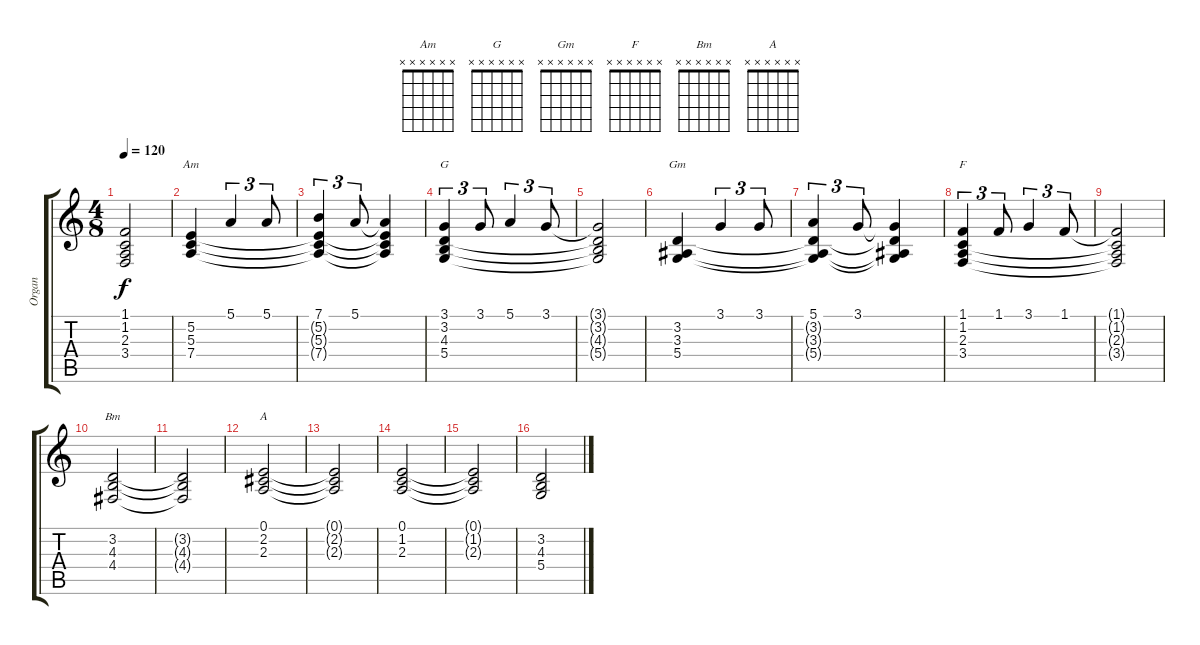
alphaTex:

\track ("Organ" "Organ") {instrument drawbarorgan}
\staff {score tabs}
\tuning (E4 B3 G3 D3 A2 E2) {hide}
\chord ("Am" x x x x x x) {firstfret 0}
\chord ("G" x x x x x x) {firstfret 0}
\chord ("Gm" x x x x x x) {firstfret 0}
\chord ("F" x x x x x x) {firstfret 0}
\chord ("Bm" x x x x x x) {firstfret 0}
\chord ("A" x x x x x x) {firstfret 0}
\ts (4 8)
\tempo 120
\clef g2
\ks c
(1.1{t} 1.2{t} 2.3{t} 3.4{t}).2{dy f} |
(5.2 5.3 7.4).4{ch "Am"} 5.1.4{tu (3 2)} 5.1.8{tu (3 2)} |
(7.1 5.2{t} 5.3{t} 7.4{t}).4{tu (3 2)} 5.1.8{tu (3 2)} (5.1{t} 5.2{t} 5.3{t} 7.4{t}).4 |
(3.1 3.2 4.3 5.4).4{tu (3 2) ch "G"} 3.1.8{tu (3 2)} 5.1.4{tu (3 2)} 3.1.8{tu (3 2)} |
(3.1{t} 3.2{t} 4.3{t} 5.4{t}).2 |
(3.2 3.3 5.4).4{ch "Gm"} 3.1.4{tu (3 2)} 3.1.8{tu (3 2)} |
(5.1 3.2{t} 3.3{t} 5.4{t}).4{tu (3 2)} 3.1.8{tu (3 2)} (3.1{t} 3.2{t} 3.3{t} 5.4{t}).4 |
(1.1 1.2 2.3 3.4).4{tu (3 2) ch "F"} 1.1.8{tu (3 2)} 3.1.4{tu (3 2)} 1.1.8{tu (3 2)} |
(1.1{t} 1.2{t} 2.3{t} 3.4{t}).2 |
(3.2 4.3 4.4).2{ch "Bm"} |
(3.2{t} 4.3{t} 4.4{t}).2 |
(0.1 2.2 2.3).2{ch "A"} |
(0.1{t} 2.2{t} 2.3{t}).2 |
(0.1 1.2 2.3).2 |
(0.1{t} 1.2{t} 2.3{t}).2 |
(3.2 4.3 5.4).2
